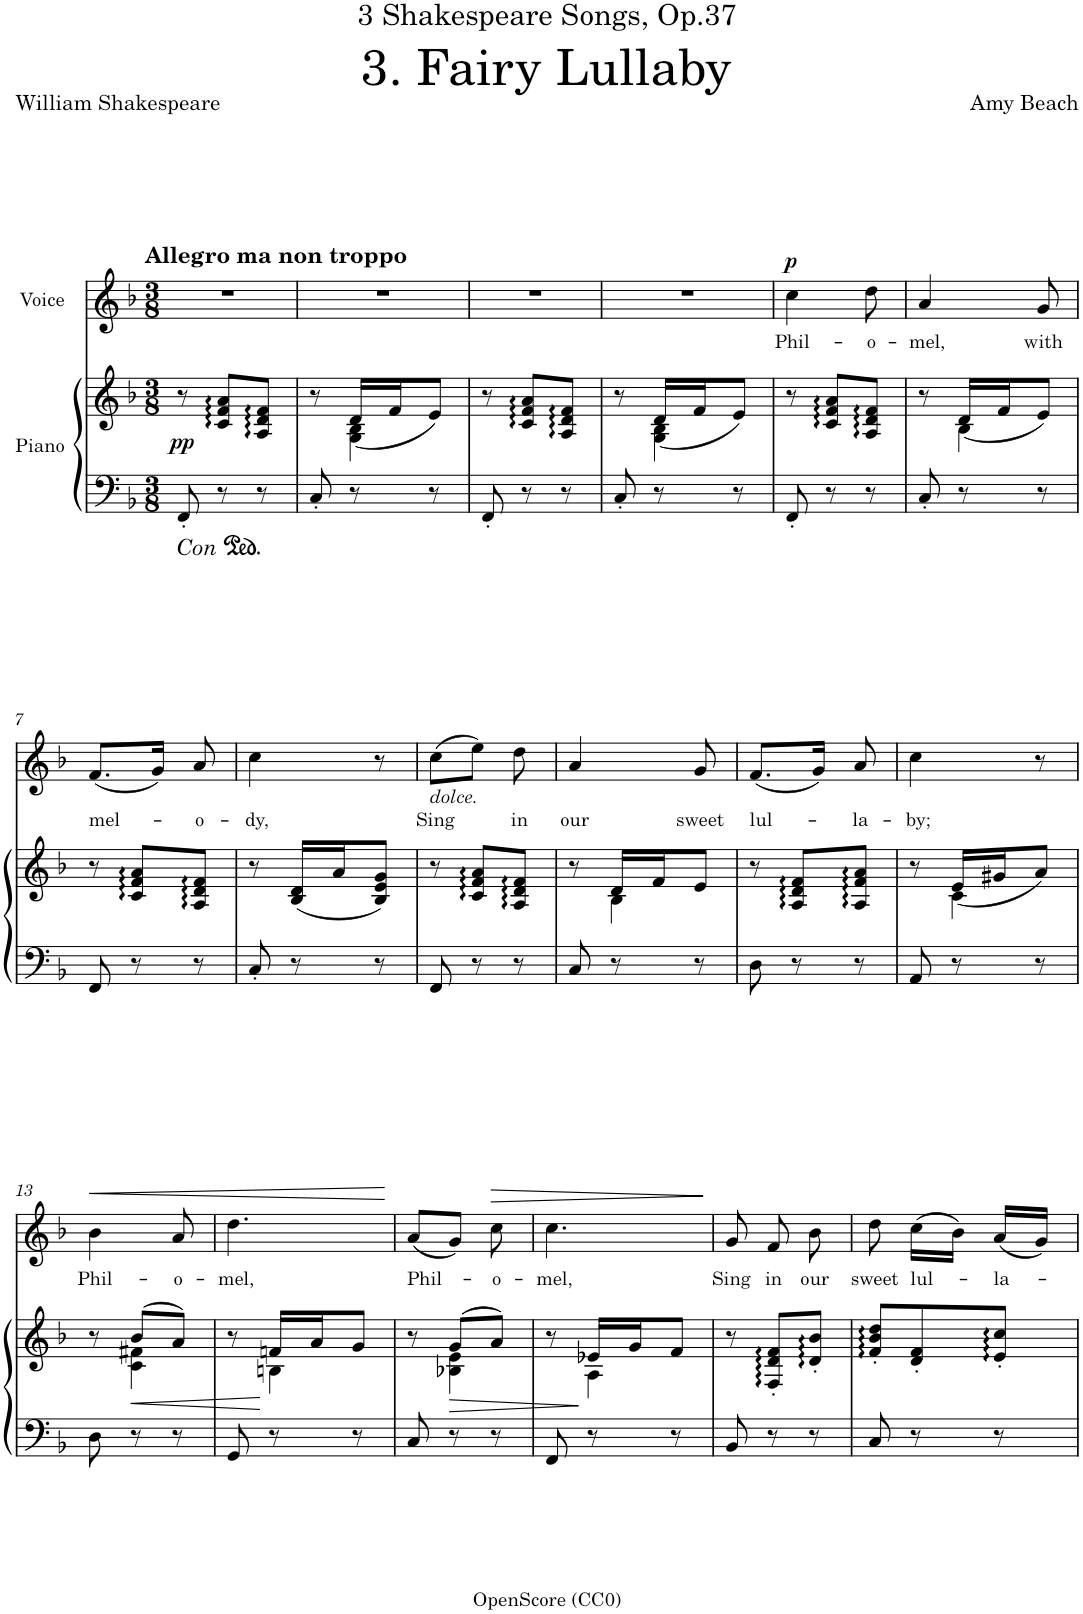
**kern	**kern	**dynam	**kern	**text	**dynam
*part2	*part2	*part2	*part1	*part1	*part1
*staff3	*staff2	*staff2/3	*staff1	*staff1	*staff1
*I"Piano	*	*	*I"Voice	*	*
*I'Pno	*	*	*	*	*
*clefF4	*clefG2	*	*clefG2	*	*
*k[b-]	*k[b-]	*	*k[b-]	*	*
*M3/8	*M3/8	*	*M3/8	*	*
=1	=1	=1	=1	=1	=1
!	!	!	!LO:TX:a:B:t=Allegro ma non troppo	!	!
!	!	!LO:DY:b	!	!	!
8FF'/	8r	pp	4.r	.	.
8r	8c/ 8f/ 8a/L	.	.	.	.
8r	8A/ 8d/ 8f/J	.	.	.	.
=2	=2	=2	=2	=2	=2
*	*^	*	*	*	*
8C'/	8r	8ryy	.	4.r	.	.
8r	16d/LL	(4G\ 4B-\	.	.	.	.
.	16f/J	.	.	.	.	.
8r	(8e/J	.	.	.	.	.
*	*v	*v	*	*	*	*
=3	=3	=3	=3	=3	=3
8FF'/	8r	.	4.r	.	.
8r	8c/ 8f/ 8a/L	.	.	.	.
8r	8A/ 8d/ 8f/J	.	.	.	.
=4	=4	=4	=4	=4	=4
*	*^	*	*	*	*
8C'/	8r	8ryy	.	4.r	.	.
8r	16d/LL	(4G\ 4B-\	.	.	.	.
.	16f/J	.	.	.	.	.
8r	8e/J)	.	.	.	.	.
*	*v	*v	*	*	*	*
=5	=5	=5	=5	=5	=5
!	!	!	!	!LO:LY:b	!LO:DY:a
8FF'/	8r	.	4cc\	Phil-	p
8r	8c/ 8f/ 8a/L	.	.	.	.
!	!	!	!	!LO:LY:b	!
8r	8A/ 8d/ 8f/J	.	8dd\	-o-	.
=6	=6	=6	=6	=6	=6
*	*^	*	*	*	*
!	!	!	!	!	!LO:LY:b	!
8C'/	8r	8ryy	.	4a/	-mel,	.
8r	16d/LL	(4B-\	.	.	.	.
.	16f/J	.	.	.	.	.
!	!	!	!	!	!LO:LY:b	!
8r	8e/J)	.	.	8g/	with	.
*	*v	*v	*	*	*	*
!!LO:LB:g=z
=7	=7	=7	=7	=7	=7
!	!	!	!	!LO:LY:b	!
8FF/	8r	.	(8.f/L	mel-	.
8r	8c/ 8f/ 8a/L	.	.	.	.
.	.	.	16g/Jk)	.	.
!	!	!	!	!LO:LY:b	!
8r	8A/ 8d/ 8f/J	.	8a/	-o-	.
=8	=8	=8	=8	=8	=8
!	!	!	!	!LO:LY:b	!
8C'/	8r	.	4cc\	-dy,	.
8r	16B-/ 16d/LL	.	.	.	.
.	16a/J	.	.	.	.
8r	8B-/ 8e/ 8g/J)	.	8r	.	.
=9	=9	=9	=9	=9	=9
!	!	!	!LO:TX:b:i:t=dolce.	!	!
!	!	!	!	!LO:LY:b	!
8FF/	8r	.	(8cc\L	Sing	.
8r	8c/ 8f/ 8a/L	.	8ee\J)	.	.
!	!	!	!	!LO:LY:b	!
8r	8A/ 8d/ 8f/J	.	8dd\	in	.
=10	=10	=10	=10	=10	=10
*	*^	*	*	*	*
!	!	!	!	!	!LO:LY:b	!
8C/	8r	8ryy	.	4a/	our	.
8r	16d/LL	4B-\	.	.	.	.
.	16f/J	.	.	.	.	.
!	!	!	!	!	!LO:LY:b	!
8r	8e/J	.	.	8g/	sweet	.
*	*v	*v	*	*	*	*
=11	=11	=11	=11	=11	=11
!	!	!	!	!LO:LY:b	!
8D\	8r	.	(8.f/L	lul-	.
8r	8A/ 8d/ 8f/L	.	.	.	.
.	.	.	16g/Jk)	.	.
!	!	!	!	!LO:LY:b	!
8r	8A/ 8f/ 8a/J	.	8a/	-la-	.
=12	=12	=12	=12	=12	=12
*	*^	*	*	*	*
!	!	!	!	!	!LO:LY:b	!
8AA/	8r	8ryy	.	4cc\	-by;	.
8r	16e/LL	(4c\	.	.	.	.
.	16g#X/J	.	.	.	.	.
8r	(8a/J	.	.	8r	.	.
!!LO:LB:g=z
=13	=13	=13	=13	=13	=13	=13
!	!	!	!	!	!LO:LY:b	!LO:HP:b
8D\	8r	8ryy	.	4b-\	Phil-	<
!	!	!	!LO:HP:b	!	!	!
8r	8b-/L	4c\ 4f#X\	<	.	.	.
!	!	!	!	!	!LO:LY:b	!
8r	8a/J)	.	.	8a/	-o-	.
=14	=14	=14	=14	=14	=14	=14
!	!	!	!	!	!LO:LY:b	!
8GG/	8r	8ryy	.	4.dd\	-mel,	.
8r	16fn/LL	4Bn\	[	.	.	.
.	16a/J	.	.	.	.	.
8r	8g/J	.	.	.	.	.
*	*v	*v	*	*	*	*
.	.	.	.	.	[
=15	=15	=15	=15	=15	=15
*	*^	*	*	*	*
!	!	!	!	!	!LO:LY:b	!
8C/	8r	8ryy	.	(8a/L	Phil-	.
!	!	!	!LO:HP:b	!	!	!
8r	(8g/L	4B-X\ 4e\	>	8g/J)	.	.
!	!	!	!	!	!LO:LY:b	!LO:HP:b
8r	8a/J)	.	.	8cc\	-o-	>
=16	=16	=16	=16	=16	=16	=16
!	!	!	!	!	!LO:LY:b	!
8FF/	8r	8ryy	.	4.cc\	-mel,	.
8r	16e-X/LL	4A\	]	.	.	.
.	16g/J	.	.	.	.	.
8r	8f/J	.	.	.	.	.
*	*v	*v	*	*	*	*
.	.	.	.	.	]
=17	=17	=17	=17	=17	=17
!	!	!	!	!LO:LY:b	!
8BB-/	8r	.	8g/	Sing	.
!	!	!	!	!LO:LY:b	!
8r	8F/' 8d/' 8f/'L	.	8f/	in	.
!	!	!	!	!LO:LY:b	!
8r	8d/' 8b-/'J	.	8b-\	our	.
=18	=18	=18	=18	=18	=18
!	!	!	!	!LO:LY:b	!
8C/	8f/' 8b-/' 8dd/'L	.	8dd\	sweet	.
!	!	!	!	!LO:LY:b	!
8r	8d/' 8f/'	.	(16cc\LL	lul-	.
.	.	.	16b-\JJ)	.	.
!	!	!	!	!LO:LY:b	!
8r	8e/' 8cc/'J	.	(16a/LL	-la-	.
.	.	.	16g/JJ)	.	.
=	=	=	=	=	=
*-	*-	*-	*-	*-	*-
